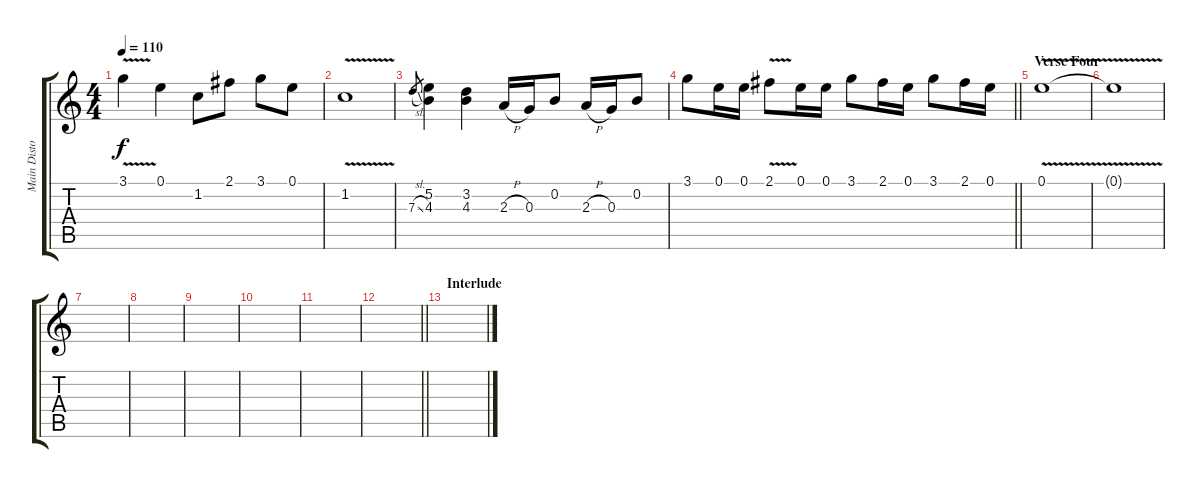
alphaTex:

\track ("Main Distortion" "Main Disto") {instrument overdrivenguitar}
\staff {score tabs}
\tuning (E4 B3 G3 D3 A2 E2) {hide}
\ts (4 4)
\tempo 110
\clef g2
\ks c
3.1{v}.4{dy f} 0.1.4 1.2.8 2.1.8 3.1.8 0.1.8 |
1.2{v}.1 |
7.3{sl}.8{gr} (5.2 4.3).4 (3.2 4.3).4 2.3{h}.16 0.3.16 0.2.8 2.3{h}.16 0.3.16 0.2.8 |
\barLineRight lightlight
3.1.8 0.1.16 0.1.16 2.1{v}.8 0.1.16 0.1.16 3.1.8 2.1.16 0.1.16 3.1.8 2.1.16 0.1.16 |
\section ("" "Verse Four")
0.1{v}.1 |
0.1{t}.1 |
|
|
|
|
|
\barLineRight lightlight
|
\section ("" "Interlude")
